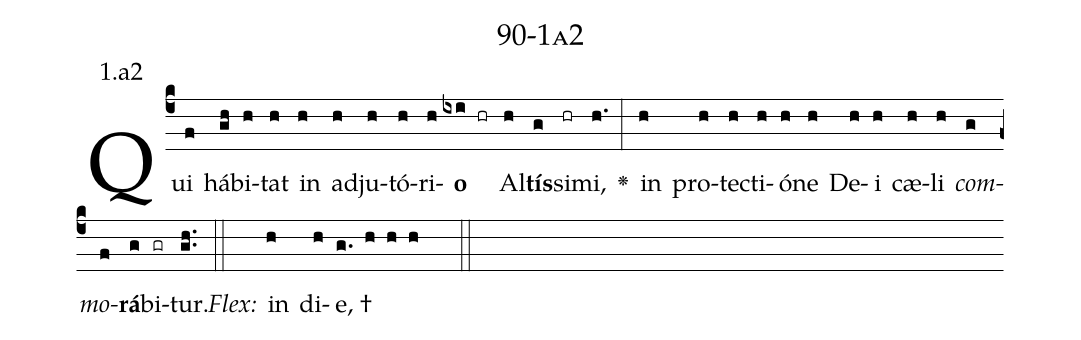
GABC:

name: 90-1a2;
annotation: 1.a2;
%%
(c4)Qui(f) há(gh)bi(h)tat(h) in(h) ad(h)ju(h)tó(h)ri(h)<b>o</b>(ixi hr) Al(h)<b>tís</b>(g)si(hr)mi,(h.) <v>\greheightstar</v>(:) in(h) pro(h)tec(h)ti(h)ó(h)ne(h) De(h)i(h) cæ(h)li(h) <i>com</i>(g)<i>mo</i>(f)<b>rá</b>(g)bi(gr)tur.(gh..) (::)
<i>Flex:</i>()  in(h) di(h)e, †(g. h h h  ::)

%E(h) u(h) o(g) u(f) a(g) e.(gh..) (::)
